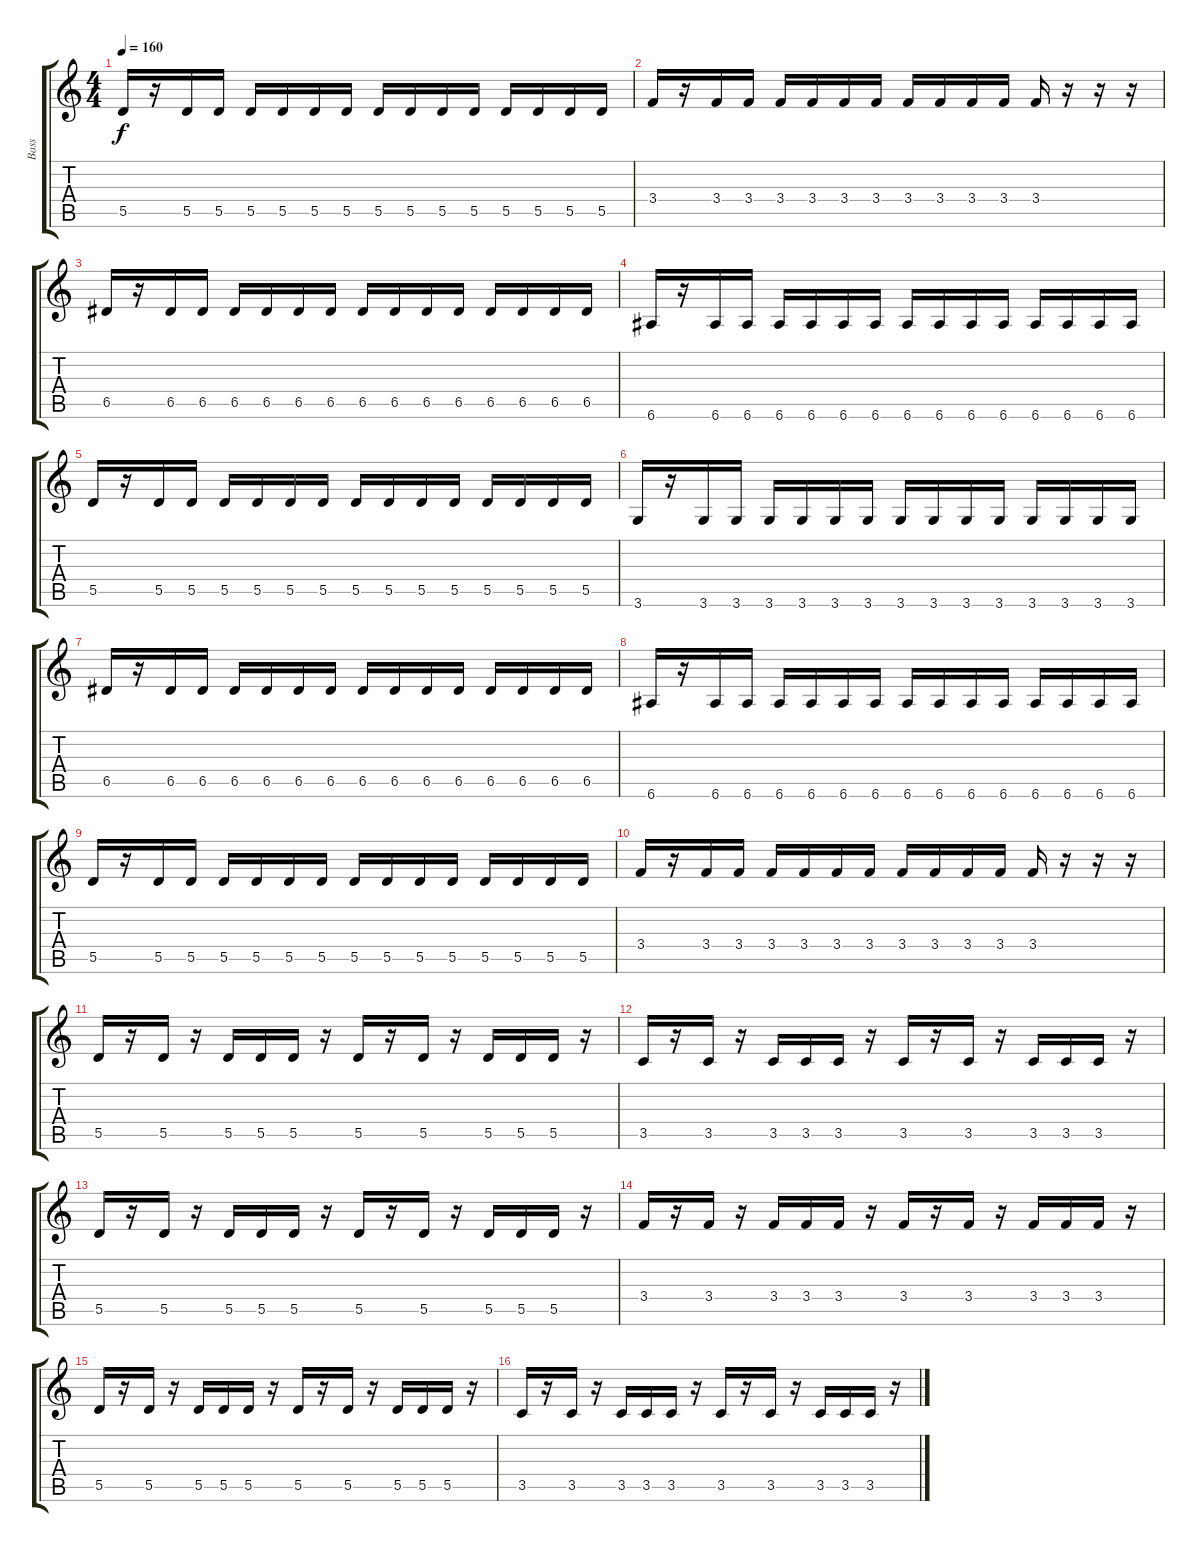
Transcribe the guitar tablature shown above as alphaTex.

\track ("Bass" "Bass") {instrument electricbasspick}
\staff {score tabs}
\tuning (E4 B3 G3 D3 A2 E2) {hide}
\ts (4 4)
\tempo 160
\clef g2
\ks c
5.5.16{dy f} r.16 5.5.16 5.5.16 5.5.16 5.5.16 5.5.16 5.5.16 5.5.16 5.5.16 5.5.16 5.5.16 5.5.16 5.5.16 5.5.16 5.5.16 |
3.4.16 r.16 3.4.16 3.4.16 3.4.16 3.4.16 3.4.16 3.4.16 3.4.16 3.4.16 3.4.16 3.4.16 3.4.16 r.16 r.16 r.16 |
6.5.16 r.16 6.5.16 6.5.16 6.5.16 6.5.16 6.5.16 6.5.16 6.5.16 6.5.16 6.5.16 6.5.16 6.5.16 6.5.16 6.5.16 6.5.16 |
6.6.16 r.16 6.6.16 6.6.16 6.6.16 6.6.16 6.6.16 6.6.16 6.6.16 6.6.16 6.6.16 6.6.16 6.6.16 6.6.16 6.6.16 6.6.16 |
5.5.16 r.16 5.5.16 5.5.16 5.5.16 5.5.16 5.5.16 5.5.16 5.5.16 5.5.16 5.5.16 5.5.16 5.5.16 5.5.16 5.5.16 5.5.16 |
3.6.16 r.16 3.6.16 3.6.16 3.6.16 3.6.16 3.6.16 3.6.16 3.6.16 3.6.16 3.6.16 3.6.16 3.6.16 3.6.16 3.6.16 3.6.16 |
6.5.16 r.16 6.5.16 6.5.16 6.5.16 6.5.16 6.5.16 6.5.16 6.5.16 6.5.16 6.5.16 6.5.16 6.5.16 6.5.16 6.5.16 6.5.16 |
6.6.16 r.16 6.6.16 6.6.16 6.6.16 6.6.16 6.6.16 6.6.16 6.6.16 6.6.16 6.6.16 6.6.16 6.6.16 6.6.16 6.6.16 6.6.16 |
5.5.16 r.16 5.5.16 5.5.16 5.5.16 5.5.16 5.5.16 5.5.16 5.5.16 5.5.16 5.5.16 5.5.16 5.5.16 5.5.16 5.5.16 5.5.16 |
3.4.16 r.16 3.4.16 3.4.16 3.4.16 3.4.16 3.4.16 3.4.16 3.4.16 3.4.16 3.4.16 3.4.16 3.4.16 r.16 r.16 r.16 |
5.5.16 r.16 5.5.16 r.16 5.5.16 5.5.16 5.5.16 r.16 5.5.16 r.16 5.5.16 r.16 5.5.16 5.5.16 5.5.16 r.16 |
3.5.16 r.16 3.5.16 r.16 3.5.16 3.5.16 3.5.16 r.16 3.5.16 r.16 3.5.16 r.16 3.5.16 3.5.16 3.5.16 r.16 |
5.5.16 r.16 5.5.16 r.16 5.5.16 5.5.16 5.5.16 r.16 5.5.16 r.16 5.5.16 r.16 5.5.16 5.5.16 5.5.16 r.16 |
3.4.16 r.16 3.4.16 r.16 3.4.16 3.4.16 3.4.16 r.16 3.4.16 r.16 3.4.16 r.16 3.4.16 3.4.16 3.4.16 r.16 |
5.5.16 r.16 5.5.16 r.16 5.5.16 5.5.16 5.5.16 r.16 5.5.16 r.16 5.5.16 r.16 5.5.16 5.5.16 5.5.16 r.16 |
3.5.16 r.16 3.5.16 r.16 3.5.16 3.5.16 3.5.16 r.16 3.5.16 r.16 3.5.16 r.16 3.5.16 3.5.16 3.5.16 r.16
